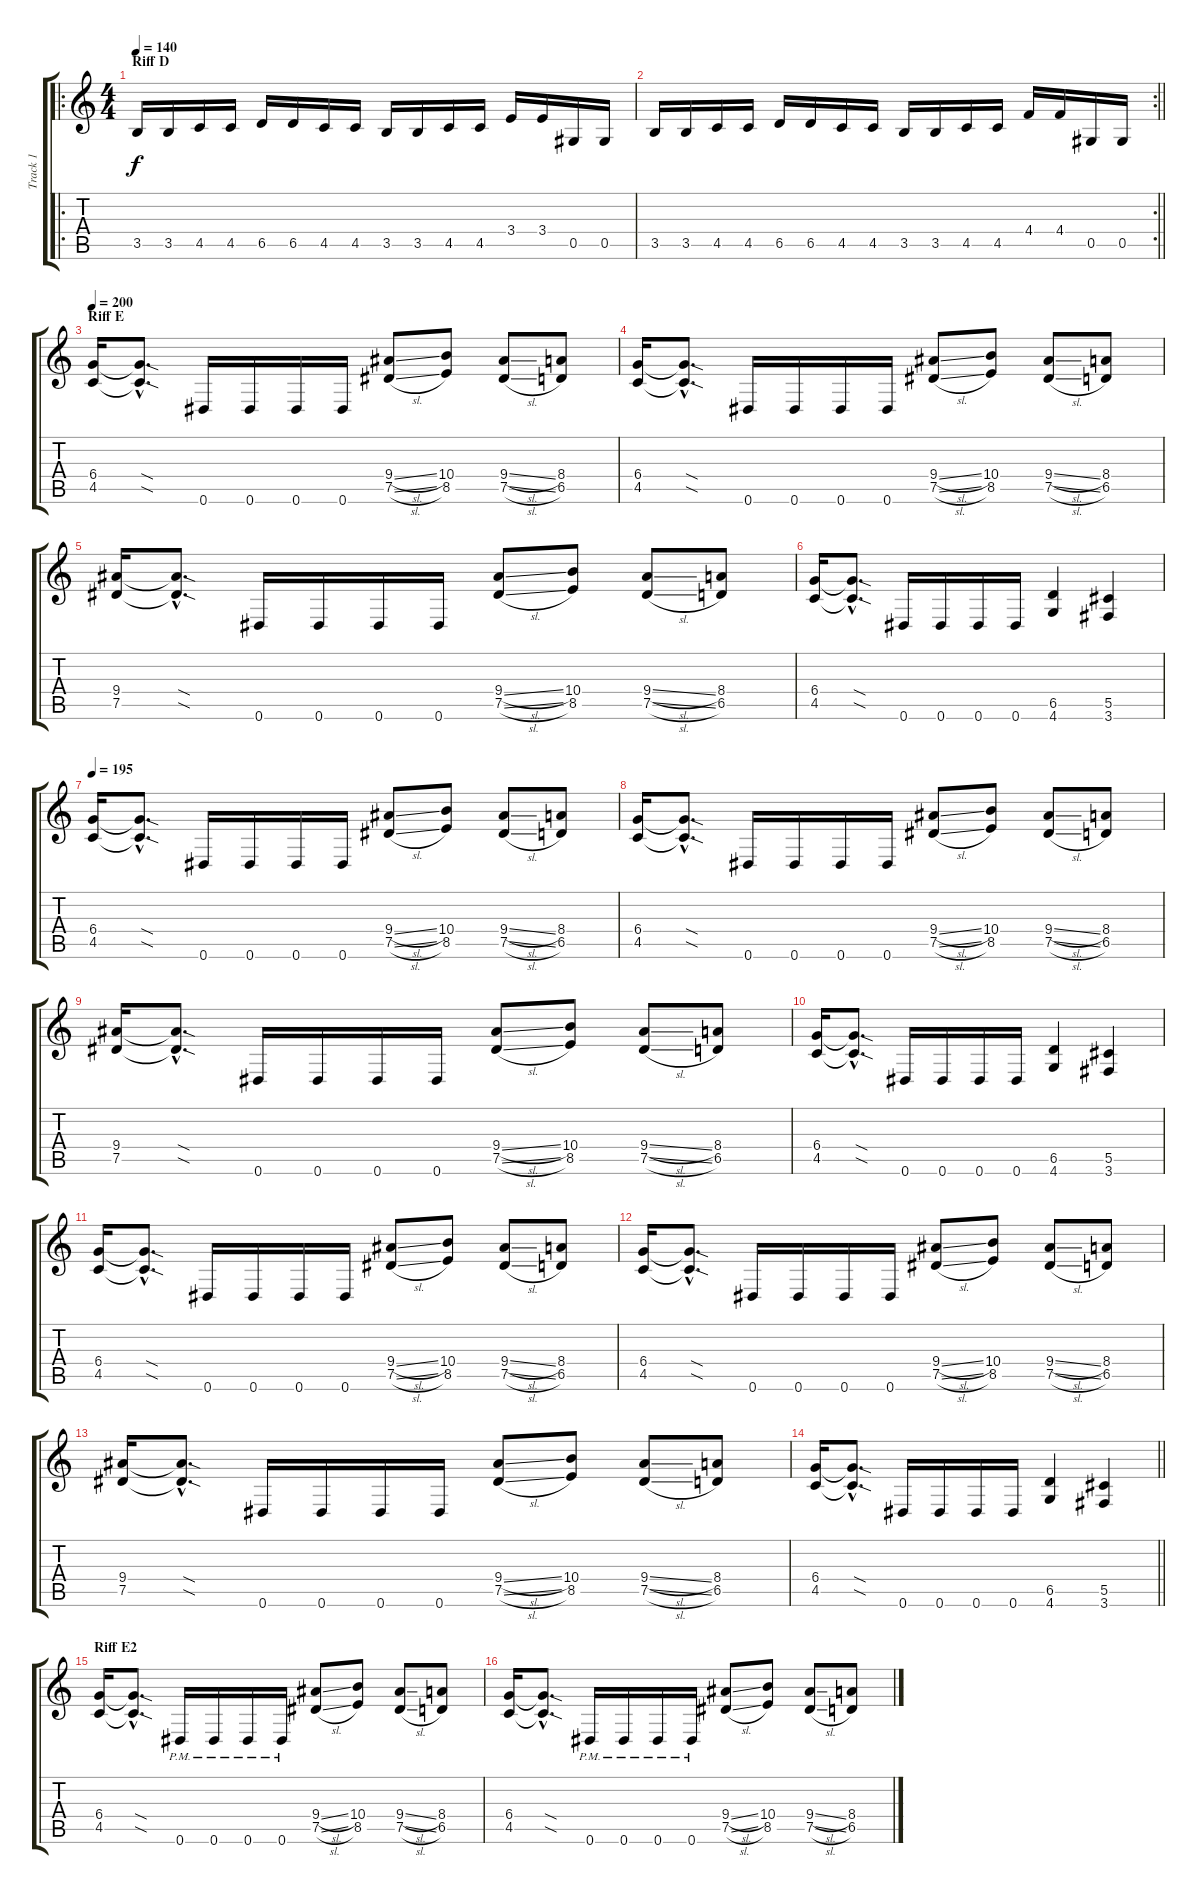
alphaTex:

\track ("Track 1" "Track 1") {instrument distortionguitar}
\staff {score tabs}
\tuning (Eb4 Bb3 Gb3 Db3 Ab2 Eb2) {hide}
\ro
\ts (4 4)
\section ("" "Riff D")
\tempo 140
\clef g2
\ks c
3.5.16{dy f} 3.5.16 4.5.16 4.5.16 6.5.16 6.5.16 4.5.16 4.5.16 3.5.16 3.5.16 4.5.16 4.5.16 3.4.16 3.4.16 0.5.16 0.5.16 |
\rc 2
\barLineRight lightlight
3.5.16 3.5.16 4.5.16 4.5.16 6.5.16 6.5.16 4.5.16 4.5.16 3.5.16 3.5.16 4.5.16 4.5.16 4.4.16 4.4.16 0.5.16 0.5.16 |
\section ("" "Riff E")
\tempo 200
(6.4 4.5).16 (6.4{sod hac t} 4.5{sod hac t}).8{d} 0.6.16 0.6.16 0.6.16 0.6.16 (9.4{sl} 7.5{sl}).8 (10.4 8.5).8 (9.4{sl} 7.5{sl}).8 (8.4 6.5).8 |
(6.4 4.5).16 (6.4{sod hac t} 4.5{sod hac t}).8{d} 0.6.16 0.6.16 0.6.16 0.6.16 (9.4{sl} 7.5{sl}).8 (10.4 8.5).8 (9.4{sl} 7.5{sl}).8 (8.4 6.5).8 |
(9.4 7.5).16 (9.4{sod hac t} 7.5{sod hac t}).8{d} 0.6.16 0.6.16 0.6.16 0.6.16 (9.4{sl} 7.5{sl}).8 (10.4 8.5).8 (9.4{sl} 7.5{sl}).8 (8.4 6.5).8 |
(6.4 4.5).16 (6.4{sod hac t} 4.5{sod hac t}).8{d} 0.6.16 0.6.16 0.6.16 0.6.16 (6.5 4.6).4 (5.5 3.6).4 |
\tempo 195
(6.4 4.5).16 (6.4{sod hac t} 4.5{sod hac t}).8{d} 0.6.16 0.6.16 0.6.16 0.6.16 (9.4{sl} 7.5{sl}).8 (10.4 8.5).8 (9.4{sl} 7.5{sl}).8 (8.4 6.5).8 |
(6.4 4.5).16 (6.4{sod hac t} 4.5{sod hac t}).8{d} 0.6.16 0.6.16 0.6.16 0.6.16 (9.4{sl} 7.5{sl}).8 (10.4 8.5).8 (9.4{sl} 7.5{sl}).8 (8.4 6.5).8 |
(9.4 7.5).16 (9.4{sod hac t} 7.5{sod hac t}).8{d} 0.6.16 0.6.16 0.6.16 0.6.16 (9.4{sl} 7.5{sl}).8 (10.4 8.5).8 (9.4{sl} 7.5{sl}).8 (8.4 6.5).8 |
(6.4 4.5).16 (6.4{sod hac t} 4.5{sod hac t}).8{d} 0.6.16 0.6.16 0.6.16 0.6.16 (6.5 4.6).4 (5.5 3.6).4 |
(6.4 4.5).16 (6.4{sod hac t} 4.5{sod hac t}).8{d} 0.6.16 0.6.16 0.6.16 0.6.16 (9.4{sl} 7.5{sl}).8 (10.4 8.5).8 (9.4{sl} 7.5{sl}).8 (8.4 6.5).8 |
(6.4 4.5).16 (6.4{sod hac t} 4.5{sod hac t}).8{d} 0.6.16 0.6.16 0.6.16 0.6.16 (9.4{sl} 7.5{sl}).8 (10.4 8.5).8 (9.4{sl} 7.5{sl}).8 (8.4 6.5).8 |
(9.4 7.5).16 (9.4{sod hac t} 7.5{sod hac t}).8{d} 0.6.16 0.6.16 0.6.16 0.6.16 (9.4{sl} 7.5{sl}).8 (10.4 8.5).8 (9.4{sl} 7.5{sl}).8 (8.4 6.5).8 |
\barLineRight lightlight
(6.4 4.5).16 (6.4{sod hac t} 4.5{sod hac t}).8{d} 0.6.16 0.6.16 0.6.16 0.6.16 (6.5 4.6).4 (5.5 3.6).4 |
\section ("" "Riff E2")
(6.4 4.5).16 (6.4{sod hac t} 4.5{sod hac t}).8{d} 0.6{pm}.16 0.6{pm}.16 0.6{pm}.16 0.6{pm}.16 (9.4{sl} 7.5{sl}).8 (10.4 8.5).8 (9.4{sl} 7.5{sl}).8 (8.4 6.5).8 |
(6.4 4.5).16 (6.4{sod hac t} 4.5{sod hac t}).8{d} 0.6{pm}.16 0.6{pm}.16 0.6{pm}.16 0.6{pm}.16 (9.4{sl} 7.5{sl}).8 (10.4 8.5).8 (9.4{sl} 7.5{sl}).8 (8.4 6.5).8
